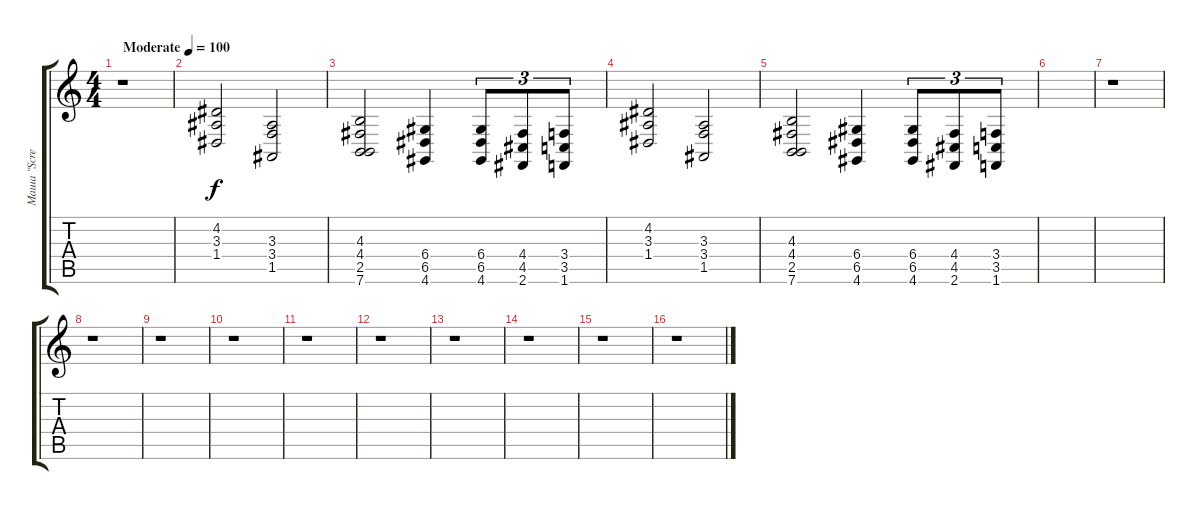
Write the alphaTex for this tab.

\track ("Маша \"Scream\"" "Маша \"Scre") {instrument stringensemble1}
\staff {score tabs}
\tuning (E4 B3 G3 D3 A2 E2) {hide}
\ts (4 4)
\tempo (100 "Moderate")
\clef g2
\ks c
r.1{dy f instrument stringensemble1} |
(4.2 3.3 1.4).2 (3.3 3.4 1.5).2 |
(4.3 4.4 2.5 7.6).2 (6.4 6.5 4.6).4 (6.4 6.5 4.6).8{tu (3 2)} (4.4 4.5 2.6).8{tu (3 2)} (3.4 3.5 1.6).8{tu (3 2)} |
(4.2 3.3 1.4).2 (3.3 3.4 1.5).2 |
(4.3 4.4 2.5 7.6).2 (6.4 6.5 4.6).4 (6.4 6.5 4.6).8{tu (3 2)} (4.4 4.5 2.6).8{tu (3 2)} (3.4 3.5 1.6).8{tu (3 2)} |
|
r.1 |
r.1 |
r.1 |
r.1 |
r.1 |
r.1 |
r.1 |
r.1 |
r.1 |
r.1
